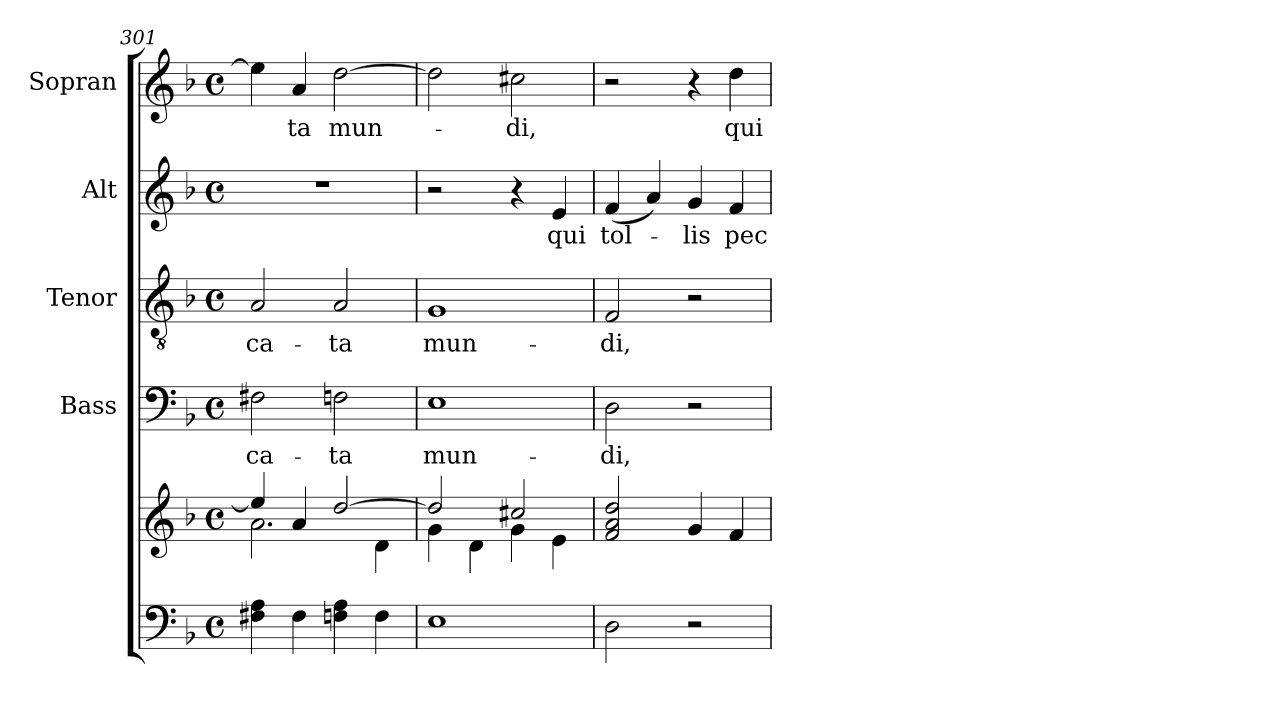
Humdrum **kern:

**kern	**kern	**kern	**text	**kern	**text	**kern	**text	**kern	**text
*part5	*part5	*part4	*part4	*part3	*part3	*part2	*part2	*part1	*part1
*staff6	*staff5	*staff4	*staff4	*staff3	*staff3	*staff2	*staff2	*staff1	*staff1
*	*	*I"Bass	*	*I"Tenor	*	*I"Alt	*	*I"Sopran	*
*	*	*I'B.	*	*I'T.	*	*I'A.	*	*I'S.	*
*clefF4	*clefG2	*clefF4	*	*clefGv2	*	*clefG2	*	*clefG2	*
*k[b-]	*k[b-]	*k[b-]	*	*k[b-]	*	*k[b-]	*	*k[b-]	*
*F:	*F:	*F:	*	*F:	*	*F:	*	*F:	*
*M4/4	*M4/4	*M4/4	*	*M4/4	*	*M4/4	*	*M4/4	*
*met(c)	*met(c)	*met(c)	*	*met(c)	*	*met(c)	*	*met(c)	*
=301	=301	=301	=301	=301	=301	=301	=301	=301	=301
*	*^	*	*	*	*	*	*	*	*
!	!	!	!	!LO:LY:b	!	!LO:LY:b	!	!	!	!
4F#X\ 4A\	4ee/]	2.a\	2F#X\	-ca-	2A/	-ca-	1r	.	4ee\]	.
!	!	!	!	!	!	!	!	!	!	!LO:LY:b
4F#\	4a/	.	.	.	.	.	.	.	4a/	-ta
!	!	!	!	!LO:LY:b	!	!LO:LY:b	!	!	!	!LO:LY:b
4Fn\ 4A\	[>2dd/	.	2Fn\	-ta	2A/	-ta	.	.	[2dd\	mun-
4F\	.	4d\	.	.	.	.	.	.	.	.
=302	=302	=302	=302	=302	=302	=302	=302	=302	=302	=302
!	!	!	!	!LO:LY:b	!	!LO:LY:b	!	!	!	!
1E	2dd/]	4g\	1E	mun-	1G	mun-	2r	.	2dd\]	.
.	.	4d\	.	.	.	.	.	.	.	.
!	!	!	!	!	!	!	!	!	!	!LO:LY:b
.	2cc#X/	4g\	.	.	.	.	4r	.	2cc#X\	-di,
!	!	!	!	!	!	!	!	!LO:LY:b	!	!
.	.	4e\	.	.	.	.	4e/	qui	.	.
=303	=303	=303	=303	=303	=303	=303	=303	=303	=303	=303
!	!	!	!	!LO:LY:b	!	!LO:LY:b	!	!LO:LY:b	!	!
*	*v	*v	*	*	*	*	*	*	*	*
2D\	2f/ 2a/ 2dd/	2D\	-di,	2F/	-di,	(<4f/	tol-	2r	.
.	.	.	.	.	.	4a/)	.	.	.
!	!	!	!	!	!	!	!LO:LY:b	!	!
2r	4g/	2r	.	2r	.	4g/	-lis	4r	.
!	!	!	!	!	!	!	!LO:LY:b	!	!LO:LY:b
.	4f/	.	.	.	.	4f/	pec-	4dd\	qui
=	=	=	=	=	=	=	=	=	=
*-	*-	*-	*-	*-	*-	*-	*-	*-	*-
